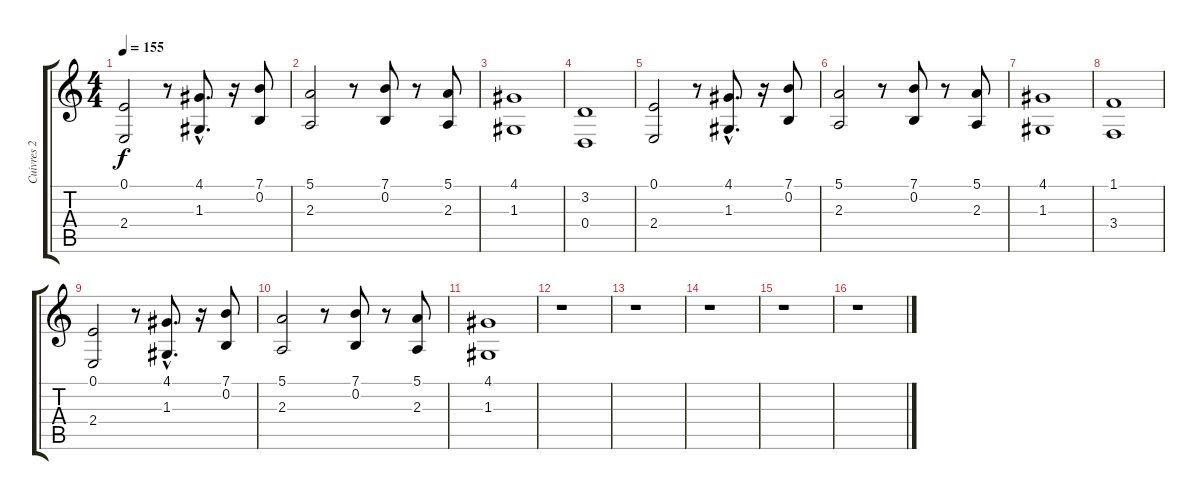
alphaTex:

\track ("Cuivres 2" "Cuivres 2") {instrument brasssection}
\staff {score tabs}
\tuning (E4 B3 G3 D3 A2 E2) {hide}
\ts (4 4)
\tempo 155
\clef g2
\ks c
(0.1 2.4).2{dy f} r.8 (4.1{hac} 1.3{hac}).8{d} r.16 (7.1 0.2).8 |
(5.1 2.3).2 r.8 (7.1 0.2).8 r.8 (5.1 2.3).8 |
(4.1 1.3).1 |
(3.2 0.4).1 |
(0.1 2.4).2 r.8 (4.1{hac} 1.3{hac}).8{d} r.16 (7.1 0.2).8 |
(5.1 2.3).2 r.8 (7.1 0.2).8 r.8 (5.1 2.3).8 |
(4.1 1.3).1 |
(1.1 3.4).1 |
(0.1 2.4).2 r.8 (4.1{hac} 1.3{hac}).8{d} r.16 (7.1 0.2).8 |
(5.1 2.3).2 r.8 (7.1 0.2).8 r.8 (5.1 2.3).8 |
(4.1 1.3).1 |
r.1 |
r.1 |
r.1 |
r.1 |
r.1
